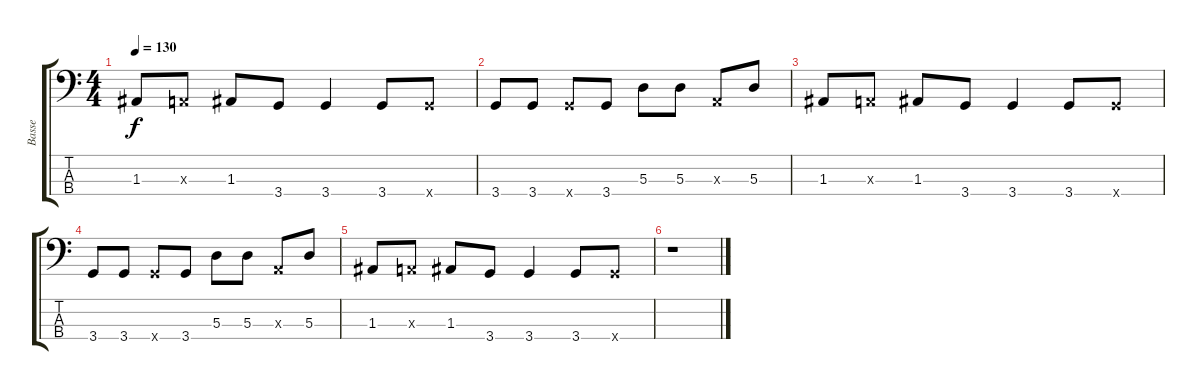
\track ("Basse" "Basse") {instrument electricbassfinger}
\staff {score tabs}
\tuning (G2 D2 A1 E1) {hide}
\ts (4 4)
\tempo 130
\clef f4
\ks c
1.3.8{dy f} 0.3{x}.8 1.3.8 3.4.8 3.4.4 3.4.8 3.4{x}.8 |
3.4.8 3.4.8 3.4{x}.8 3.4.8 5.3.8 5.3.8 0.3{x}.8 5.3.8 |
1.3.8 0.3{x}.8 1.3.8 3.4.8 3.4.4 3.4.8 3.4{x}.8 |
3.4.8 3.4.8 3.4{x}.8 3.4.8 5.3.8 5.3.8 0.3{x}.8 5.3.8 |
1.3.8 0.3{x}.8 1.3.8 3.4.8 3.4.4 3.4.8 3.4{x}.8 |
r.1
